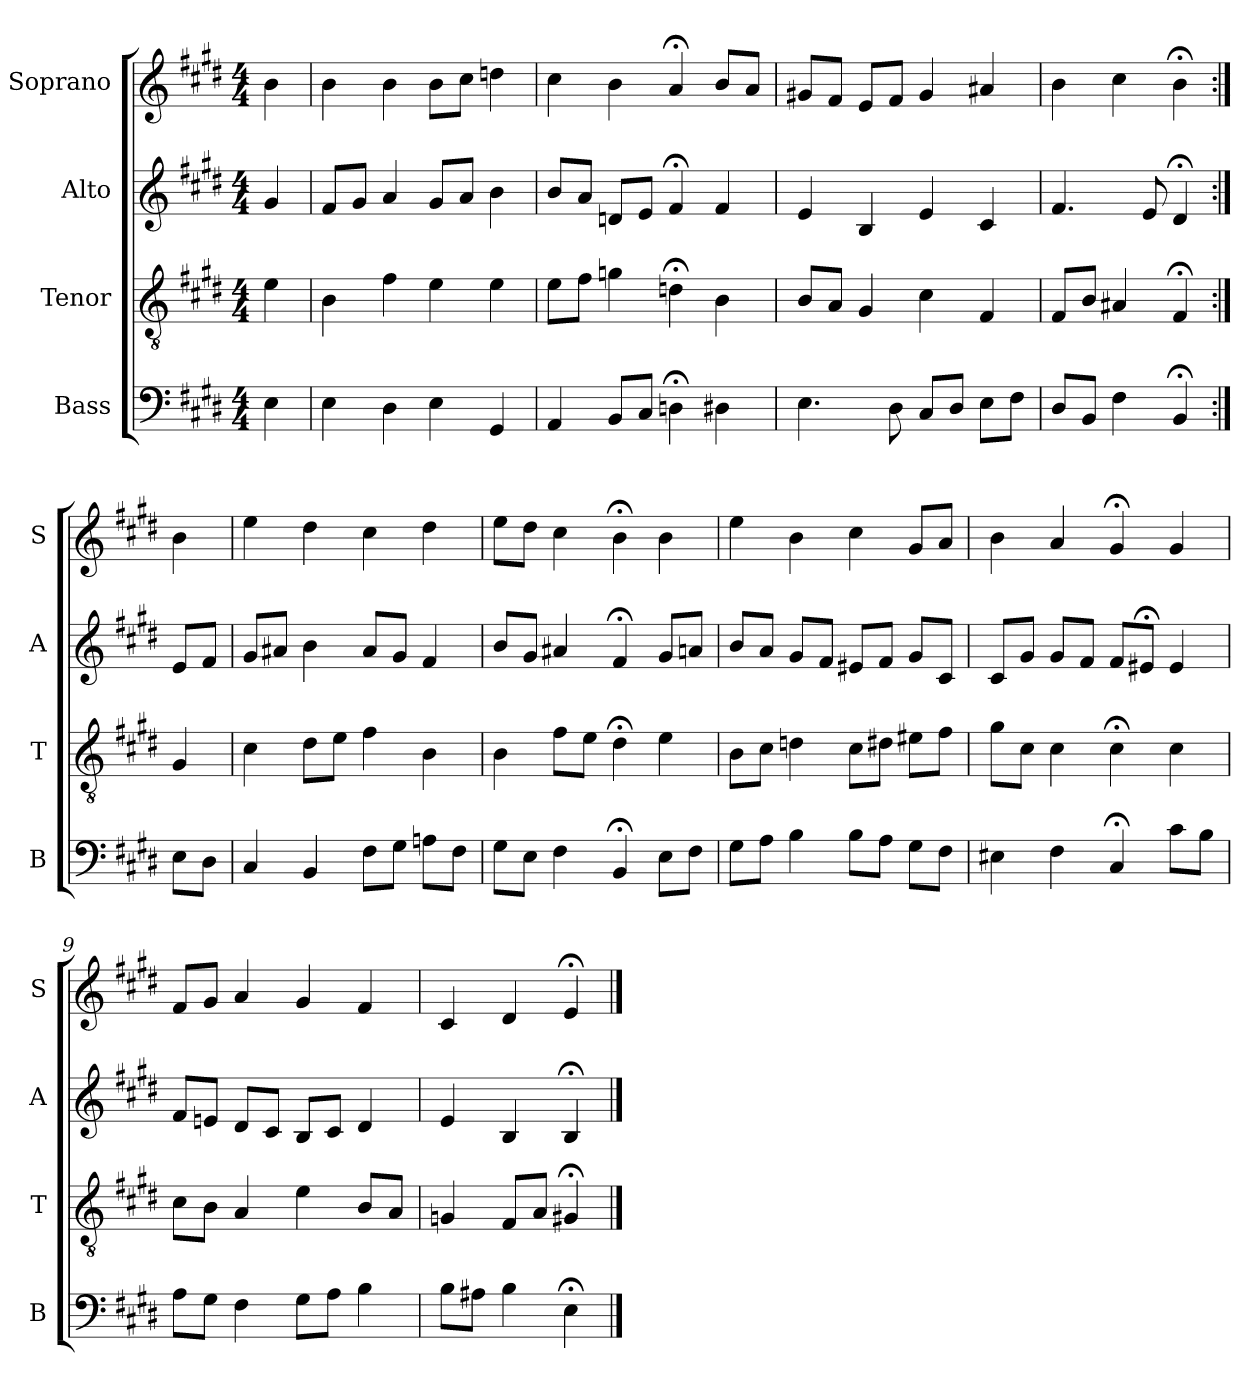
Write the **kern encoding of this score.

**kern	**kern	**kern	**kern
*part4	*part3	*part2	*part1
*staff4	*staff3	*staff2	*staff1
*I"Bass	*I"Tenor	*I"Alto	*I"Soprano
*I'B	*I'T	*I'A	*I'S
*clefF4	*clefGv2	*clefG2	*clefG2
*k[f#c#g#d#]	*k[f#c#g#d#]	*k[f#c#g#d#]	*k[f#c#g#d#]
*E:	*E:	*E:	*E:
*M4/4	*M4/4	*M4/4	*M4/4
*MM100	*MM100	*MM100	*MM100
=	=	=	=
4E	4e	4g#	4b
=1	=1	=1	=1
4E	4B	8f#L	4b
.	.	8g#J	.
4D#	4f#	4a	4b
4E	4e	8g#L	8bL
.	.	8aJ	8cc#J
4GG#	4e	4b	4ddn
=2	=2	=2	=2
4AA	8eL	8bL	4cc#
.	8f#J	8aJ	.
8BBL	4gn	8dnL	4b
8C#J	.	8eJ	.
4Dn;<	4dn;<	4f#;<	4a;<
4D#X	4B	4f#	8bL
.	.	.	8aJ
=3	=3	=3	=3
4.E	8BL	4e	8g#XL
.	8AJ	.	8f#J
.	4G#	4B	8eL
8D#	.	.	8f#J
8C#L	4c#	4e	4g#
8D#J	.	.	.
8EL	4F#	4c#	4a#X
8F#J	.	.	.
=4	=4	=4	=4
8D#L	8F#L	4.f#	4b
8BBJ	8BJ	.	.
4F#	4A#X	.	4cc#
.	.	8e	.
4BB;<	4F#;<	4d#;<	4b;<
=:|!	=:|!	=:|!	=:|!
8EL	4G#	8eL	4b
8D#J	.	8f#J	.
=5	=5	=5	=5
4C#	4c#	8g#L	4ee
.	.	8a#XJ	.
4BB	8d#L	4b	4dd#
.	8eJ	.	.
8F#L	4f#	8a#L	4cc#
8G#J	.	8g#J	.
8AnL	4B	4f#	4dd#
8F#J	.	.	.
=6	=6	=6	=6
8G#L	4B	8bL	8eeL
8EJ	.	8g#J	8dd#J
4F#	8f#L	4a#X	4cc#
.	8eJ	.	.
4BB;<	4d#;<	4f#;<	4b;<
8EL	4e	8g#L	4b
8F#J	.	8anJ	.
=7	=7	=7	=7
8G#L	8BL	8bL	4ee
8AJ	8c#J	8aJ	.
4B	4dn	8g#L	4b
.	.	8f#J	.
8BL	8c#L	8e#XL	4cc#
8AJ	8d#XJ	8f#J	.
8G#L	8e#XL	8g#L	8g#L
8F#J	8f#J	8c#J	8aJ
=8	=8	=8	=8
4E#X	8g#L	8c#L	4b
.	8c#J	8g#J	.
4F#	4c#	8g#L	4a
.	.	8f#J	.
4C#;<	4c#;<	8f#L	4g#;<
.	.	8e#X;<J	.
8c#L	4c#	4e#	4g#
8BJ	.	.	.
=9	=9	=9	=9
8AL	8c#L	8f#L	8f#L
8G#J	8BJ	8enJ	8g#J
4F#	4A	8d#L	4a
.	.	8c#J	.
8G#L	4e	8BL	4g#
8AJ	.	8c#J	.
4B	8BL	4d#	4f#
.	8AJ	.	.
=10	=10	=10	=10
8BL	4Gn	4e	4c#
8A#XJ	.	.	.
4B	8F#L	4B	4d#
.	8AJ	.	.
4E;<	4G#X;<	4B;<	4e;<
==	==	==	==
*-	*-	*-	*-
